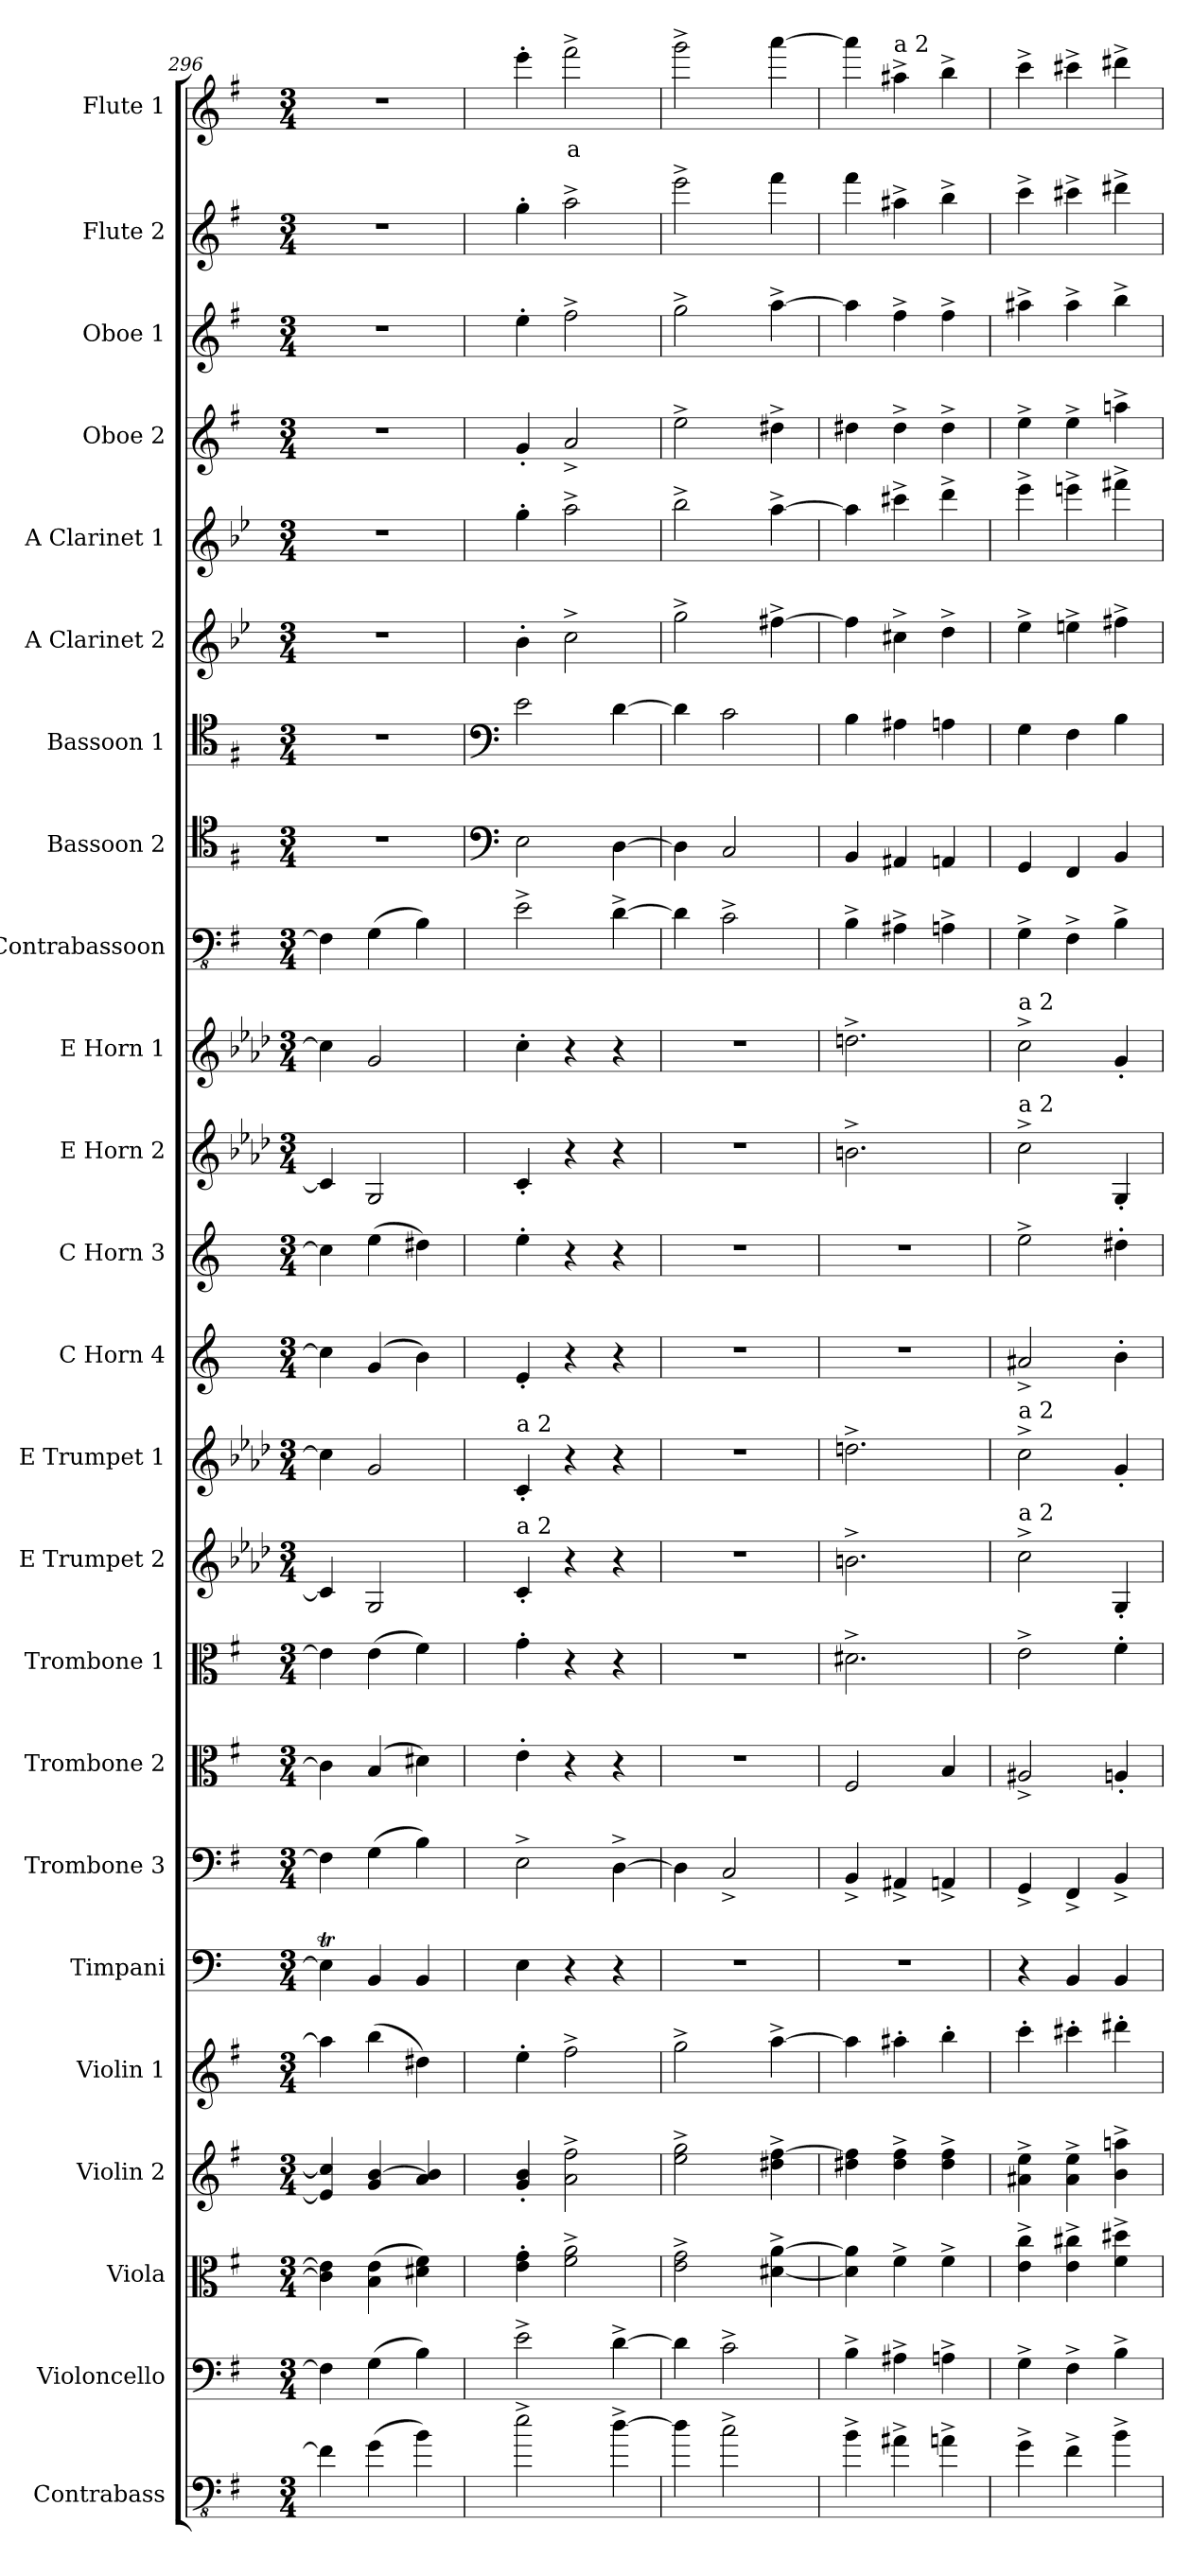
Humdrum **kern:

**kern	**kern	**kern	**kern	**kern	**kern	**kern	**kern	**kern	**kern	**kern	**kern	**kern	**kern	**kern	**kern	**kern	**kern	**kern	**kern	**kern	**kern	**kern	**kern	**text
*part24	*part23	*part22	*part21	*part20	*part19	*part18	*part17	*part16	*part15	*part14	*part13	*part12	*part11	*part10	*part9	*part8	*part7	*part6	*part5	*part4	*part3	*part2	*part1	*part1
*staff24	*staff23	*staff22	*staff21	*staff20	*staff19	*staff18	*staff17	*staff16	*staff15	*staff14	*staff13	*staff12	*staff11	*staff10	*staff9	*staff8	*staff7	*staff6	*staff5	*staff4	*staff3	*staff2	*staff1	*staff1
*I"Contrabass	*I"Violoncello	*I"Viola	*I"Violin 2	*I"Violin 1	*I"Timpani	*I"Trombone 3	*I"Trombone 2	*I"Trombone 1	*I"E Trumpet 2	*I"E Trumpet 1	*I"C Horn 4	*I"C Horn 3	*I"E Horn 2	*I"E Horn 1	*I"Contrabassoon	*I"Bassoon 2	*I"Bassoon 1	*I"A Clarinet 2	*I"A Clarinet 1	*I"Oboe 2	*I"Oboe 1	*I"Flute 2	*I"Flute 1	*
*I'Cb	*I'Vc	*I'Vla	*I'Vln 2	*I'Vln 1	*I'Timp	*I'Trb 3	*I'Trb 2	*I'Trb 1	*I'Tpt 2	*I'Tpt 1	*I'Hn 4	*I'Hn 3	*I'Hn 2	*I'Hn 1	*I'C Bsn	*I'Bsn 2	*I'Bsn 1	*I'Cl 2	*I'Cl 1	*I'Ob 2	*I'Ob 1	*I'Fl 2	*I'Fl 1	*
*clefFv4	*clefF4	*clefC3	*clefG2	*clefG2	*clefF4	*clefF4	*clefC3	*clefC3	*clefG2	*clefG2	*clefG2	*clefG2	*clefG2	*clefG2	*clefFv4	*clefC4	*clefC4	*clefG2	*clefG2	*clefG2	*clefG2	*clefG2	*clefG2	*
*ITrd7c12	*	*	*	*	*	*	*	*	*ITrd-2c-4	*ITrd-2c-4	*ITrd7c12	*ITrd7c12	*ITrd5c8	*ITrd5c8	*	*	*	*ITrd2c3	*ITrd2c3	*	*	*	*	*
*k[f#]	*k[f#]	*k[f#]	*k[f#]	*k[f#]	*k[]	*k[f#]	*k[f#]	*k[f#]	*k[]	*k[]	*k[]	*k[]	*k[]	*k[]	*k[f#]	*k[f#]	*k[f#]	*k[f#]	*k[f#]	*k[f#]	*k[f#]	*k[f#]	*k[f#]	*
*M3/4	*M3/4	*M3/4	*M3/4	*M3/4	*M3/4	*M3/4	*M3/4	*M3/4	*M3/4	*M3/4	*M3/4	*M3/4	*M3/4	*M3/4	*M3/4	*M3/4	*M3/4	*M3/4	*M3/4	*M3/4	*M3/4	*M3/4	*M3/4	*
=296	=296	=296	=296	=296	=296	=296	=296	=296	=296	=296	=296	=296	=296	=296	=296	=296	=296	=296	=296	=296	=296	=296	=296	=296
4FF#\]	4F#\]	4c#\] 4e\]	4e/] 4cc#/]	4aa#\]	4Et\]	4F#\]	4c#\]	4e\]	4e/]	4ee\]	4c#\]	4c#\]	4E/]	4e\]	4FF#\]	2.r	2.r	2.r	2.r	2.r	2.r	2.r	2.r	.
(4GG\	(4G\	(4B\ 4e\	4g/ [4b/	(4bb\	4BB/	(4G\	(4B/	(4e\	2B/	2b/	(4G/	(4e\	2BB/	2B/	(4GG\	.	.	.	.	.	.	.	.	.
4BB\)	4B\)	4d#X\ 4f#\)	4a/ 4b/]	4dd#X\)	4BB/	4B\)	4d#X\)	4f#\)	.	.	4B\)	4d#X\)	.	.	4BB\)	.	.	.	.	.	.	.	.	.
!!LO:PB:g=z
=297	=297	=297	=297	=297	=297	=297	=297	=297	=297	=297	=297	=297	=297	=297	=297	=297	=297	=297	=297	=297	=297	=297	=297	=297
*	*	*	*	*	*	*	*	*	*	*	*	*	*	*	*	*clefF4	*clefF4	*	*	*	*	*	*	*
!	!	!	!	!	!	!	!	!	!	!LO:TX:a:t=a 2	!	!	!	!	!	!	!	!	!	!	!	!	!	!
!	!	!	!	!	!	!	!	!	!LO:TX:a:t=a 2	!	!	!	!	!	!	!	!	!	!	!	!	!	!	!
2E^\	2e^\	4e\' 4g\'	4g/' 4b/'	4ee'\	4E\	2E^\	4e'\	4g'\	4e'/	4e'/	4E'/	4e'\	4E'/	4e'\	2E^\	2E\	2e\	4g'\	4ee'\	4g'/	4ee'\	4gg'\	4eee'\	.
!	!	!	!	!	!	!	!	!	!	!	!	!	!	!	!	!	!	!	!	!	!	!	!	!LO:LY:b:color=#FF0000
.	.	2f#\^ 2a\^	2a\^ 2ff#\^	2ff#^\	4r	.	4r	4r	4r	4r	4r	4r	4r	4r	.	.	.	2a^\	2ff#^\	2a^/	2ff#^\	2aa^\	2fff#^\	a
[4D^\	[4d^\	.	.	.	4r	[4D^\	4r	4r	4r	4r	4r	4r	4r	4r	[4D^\	[4D\	[4d\	.	.	.	.	.	.	.
=298	=298	=298	=298	=298	=298	=298	=298	=298	=298	=298	=298	=298	=298	=298	=298	=298	=298	=298	=298	=298	=298	=298	=298	=298
4D\]	4d\]	2e\^ 2g\^	2ee\^ 2gg\^	2gg^\	2.r	4D\]	2.r	2.r	2.r	2.r	2.r	2.r	2.r	2.r	4D\]	4D\]	4d\]	2ee^\	2gg^\	2ee^\	2gg^\	2eee^\	2ggg^\	.
2C^\	2c^\	.	.	.	.	2C^/	.	.	.	.	.	.	.	.	2C^\	2C/	2c\	.	.	.	.	.	.	.
.	.	[4d#X\^ [4a\^	4dd#X\^ [4ff#\^	[4aa^\	.	.	.	.	.	.	.	.	.	.	.	.	.	[4dd#X^\	[4ff#^\	4dd#X^\	[4aa^\	4fff#\	[4aaa\	.
=299	=299	=299	=299	=299	=299	=299	=299	=299	=299	=299	=299	=299	=299	=299	=299	=299	=299	=299	=299	=299	=299	=299	=299	=299
4BB^\	4B^\	4d#\] 4a\]	4dd#X\ 4ff#\]	4aa\]	2.r	4BB^/	2F#/	2.d#X^\	2.dd#X^\	2.ff#X^\	2.r	2.r	2.d#X^\	2.f#X^\	4BB^\	4BB/	4B\	4dd#\]	4ff#\]	4dd#X\	4aa\]	4fff#\	4aaa\]	.
!	!	!	!	!	!	!	!	!	!	!	!	!	!	!	!	!	!	!	!	!	!	!	!LO:TX:a:t=a 2	!
4AA#X^\	4A#X^\	4f#^\	4dd#\^ 4ff#\^	4aa#X'\	.	4AA#X^/	.	.	.	.	.	.	.	.	4AA#X^\	4AA#X/	4A#X\	4a#X^\	4aa#X^\	4dd#^\	4ff#^\	4aa#X^\	4aa#X^\	.
4AAn^\	4An^\	4f#^\	4dd#\^ 4ff#\^	4bb'\	.	4AAn^/	4B/	.	.	.	.	.	.	.	4AAn^\	4AAn/	4An\	4b^\	4bb^\	4dd#^\	4ff#^\	4bb^\	4bb^\	.
=300	=300	=300	=300	=300	=300	=300	=300	=300	=300	=300	=300	=300	=300	=300	=300	=300	=300	=300	=300	=300	=300	=300	=300	=300
!	!	!	!	!	!	!	!	!	!	!	!	!	!	!LO:TX:a:t=a 2	!	!	!	!	!	!	!	!	!	!
!	!	!	!	!	!	!	!	!	!	!	!	!	!LO:TX:a:t=a 2	!	!	!	!	!	!	!	!	!	!	!
!	!	!	!	!	!	!	!	!	!	!LO:TX:a:t=a 2	!	!	!	!	!	!	!	!	!	!	!	!	!	!
!	!	!	!	!	!	!	!	!	!LO:TX:a:t=a 2	!	!	!	!	!	!	!	!	!	!	!	!	!	!	!
4GG^\	4G^\	4e\^ 4cc\^	4a#X\^ 4ee\^	4ccc'\	4r	4GG^/	2A#X^/	2e^\	2ee^\	2ee^\	2A#X^/	2e^\	2e^\	2e^\	4GG^\	4GG/	4G\	4cc^\	4ccc^\	4ee^\	4aa#X^\	4ccc^\	4ccc^\	.
4FF#^\	4F#^\	4e\^ 4cc#X\^	4a#\^ 4ee\^	4ccc#X'\	4BB/	4FF#^/	.	.	.	.	.	.	.	.	4FF#^\	4FF#/	4F#\	4cc#X^\	4ccc#X^\	4ee^\	4aa#^\	4ccc#X^\	4ccc#X^\	.
4BB^\	4B^\	4f#\^ 4dd#X\^	4b\^ 4aan\^	4ddd#X'\	4BB/	4BB^/	4An'/	4f#'\	4B'/	4b'/	4B'\	4d#X'\	4BB'/	4B'/	4BB^\	4BB/	4B\	4dd#X^\	4ddd#X^\	4aan^\	4bb^\	4ddd#X^\	4ddd#X^\	.
=	=	=	=	=	=	=	=	=	=	=	=	=	=	=	=	=	=	=	=	=	=	=	=	=
*-	*-	*-	*-	*-	*-	*-	*-	*-	*-	*-	*-	*-	*-	*-	*-	*-	*-	*-	*-	*-	*-	*-	*-	*-
